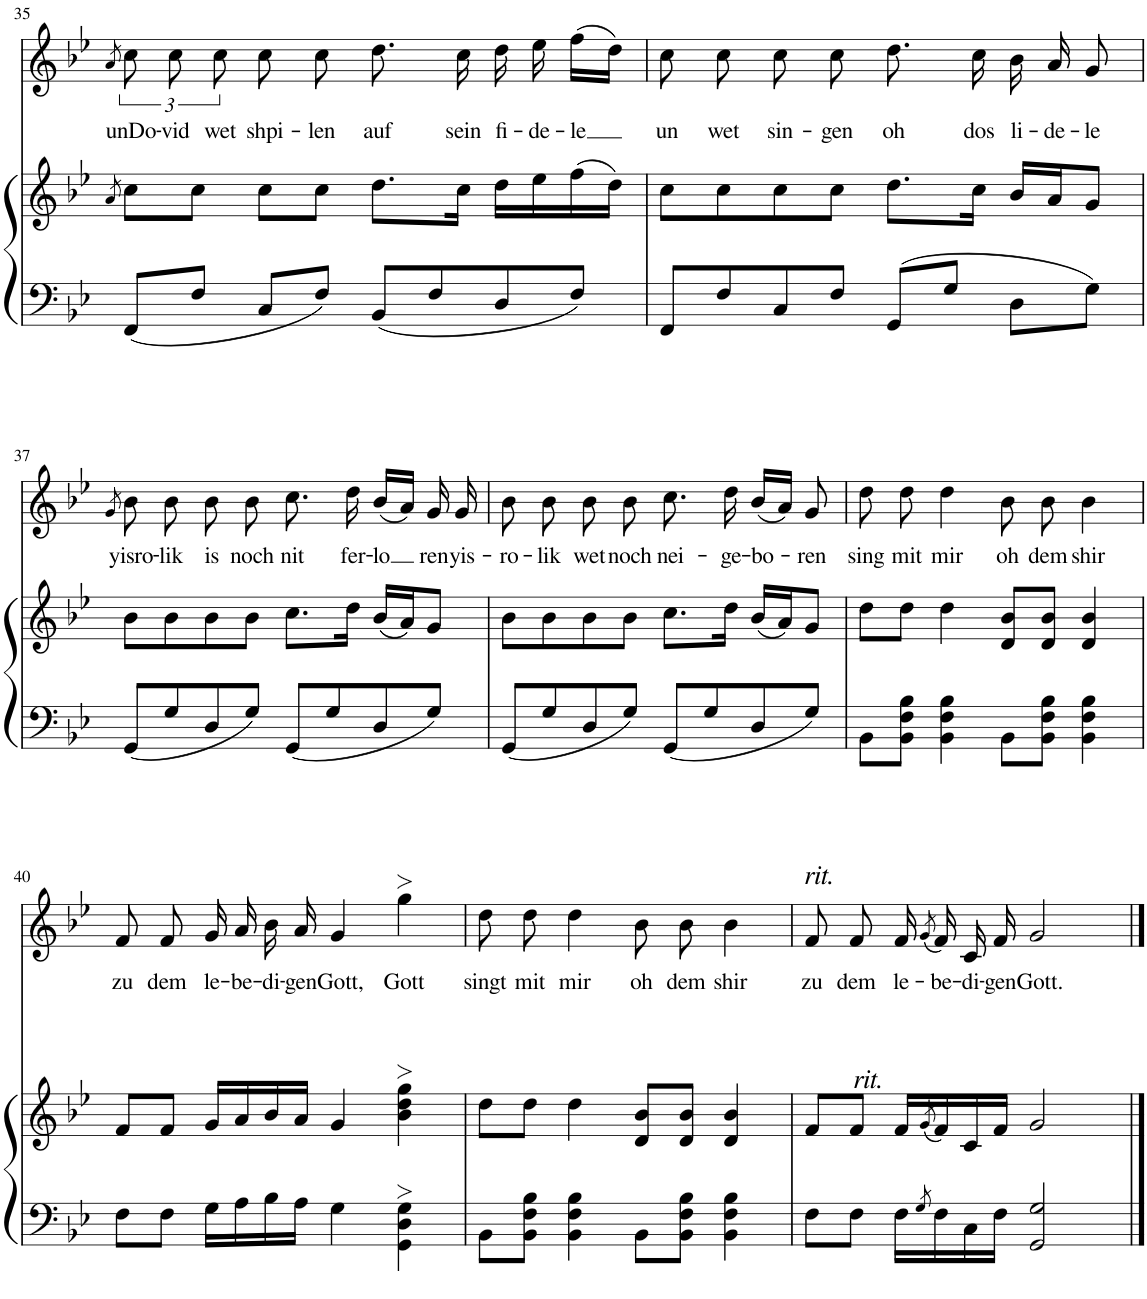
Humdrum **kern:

**kern	**kern	**kern	**text
*part2	*part2	*part1	*part1
*staff3	*staff2	*staff1	*staff1
*I"Klavier	*	*I"Piano	*
*	*	*I'Pno	*
!!LO:PB:g=z
*clefF4	*clefG2	*clefG2	*
*k[b-e-]	*k[b-e-]	*k[b-e-]	*
*M4/4	*M4/4	*M4/4	*
=35	=35	=35	=35
.	8qa/	8qa/	.
!	!	!	!LO:LY:b
8FF/L	8cc\L	12cc\	unDo-
!	!	!	!LO:LY:b
.	.	12cc\	-vid
8F/J	8cc\J	.	.
!	!	!	!LO:LY:b
.	.	12cc\	wet
!	!	!	!LO:LY:b
8C/L	8cc\L	8cc\	shpi-
!	!	!	!LO:LY:b
8F/J	8cc\J	8cc\	-len
!	!	!	!LO:LY:b
8BB-/L	8.dd\L	8.dd\	auf
8F/	.	.	.
!	!	!	!LO:LY:b
.	16cc\Jk	16cc\	sein
!	!	!	!LO:LY:b
8D/	16dd\LL	16dd\	fi-
!	!	!	!LO:LY:b
.	16ee-\	16ee-\	-de-
!	!	!	!LO:LY:b
8F/J	(16ff\	(16ff\LL	-le
.	16dd\JJ)	16dd\JJ)	.
=36	=36	=36	=36
!	!	!	!LO:LY:b
8FF/L	8cc\L	8cc\	un
!	!	!	!LO:LY:b
8F/	8cc\	8cc\	wet
!	!	!	!LO:LY:b
8C/	8cc\	8cc\	sin-
!	!	!	!LO:LY:b
8F/J	8cc\J	8cc\	-gen
!	!	!	!LO:LY:b
8GG/L	8.dd\L	8.dd\	oh
8G/J	.	.	.
!	!	!	!LO:LY:b
.	16cc\Jk	16cc\	dos
!	!	!	!LO:LY:b
8D\L	16b-/LL	16b-\	li-
!	!	!	!LO:LY:b
.	16a/J	16a/	-de-
!	!	!	!LO:LY:b
8G\J	8g/J	8g/	-le
!!LO:LB:g=z
=37	=37	=37	=37
.	.	8qg/	.
!	!	!	!LO:LY:b
8GG/L	8b-\L	8b-\	yisro-
!	!	!	!LO:LY:b
8G/	8b-\	8b-\	-lik
!	!	!	!LO:LY:b
8D/	8b-\	8b-\	is
!	!	!	!LO:LY:b
8G/J	8b-\J	8b-\	noch
!	!	!	!LO:LY:b
8GG/L	8.cc\L	8.cc\	nit
8G/	.	.	.
!	!	!	!LO:LY:b
.	16dd\Jk	16dd\	fer-
!	!	!	!LO:LY:b
8D/	(16b-/LL	(16b-/LL	-lo
.	16a/J)	16a/JJ)	.
!	!	!	!LO:LY:b
8G/J	8g/J	16g/	ren
!	!	!	!LO:LY:b
.	.	16g/	yis-
=38	=38	=38	=38
!	!	!	!LO:LY:b
8GG/L	8b-\L	8b-\	-ro-
!	!	!	!LO:LY:b
8G/	8b-\	8b-\	-lik
!	!	!	!LO:LY:b
8D/	8b-\	8b-\	wet
!	!	!	!LO:LY:b
8G/J	8b-\J	8b-\	noch
!	!	!	!LO:LY:b
8GG/L	8.cc\L	8.cc\	nei-
8G/	.	.	.
!	!	!	!LO:LY:b
.	16dd\Jk	16dd\	-ge-
!	!	!	!LO:LY:b
8D/	(16b-/LL	(16b-/LL	-bo-
.	16a/J)	16a/JJ)	.
!	!	!	!LO:LY:b
8G/J	8g/J	8g/	-ren
=39	=39	=39	=39
!	!	!	!LO:LY:b
8BB-\L	8dd\L	8dd\	sing
!	!	!	!LO:LY:b
8BB-\ 8F\ 8B-\J	8dd\J	8dd\	mit
!	!	!	!LO:LY:b
4BB-\ 4F\ 4B-\	4dd\	4dd\	mir
!	!	!	!LO:LY:b
8BB-\L	8d/ 8b-/L	8b-\	oh
!	!	!	!LO:LY:b
8BB-\ 8F\ 8B-\J	8d/ 8b-/J	8b-\	dem
!	!	!	!LO:LY:b
4BB-\ 4F\ 4B-\	4d/ 4b-/	4b-\	shir
!!LO:LB:g=z
=40	=40	=40	=40
!	!	!	!LO:LY:b
8F\L	8f/L	8f/	zu
!	!	!	!LO:LY:b
8F\J	8f/J	8f/	dem
!	!	!	!LO:LY:b
16G\LL	16g/LL	16g/	le-
!	!	!	!LO:LY:b
16A\	16a/	16a/	-be-
!	!	!	!LO:LY:b
16B-\	16b-/	16b-\	-di-
!	!	!	!LO:LY:b
16A\JJ	16a/JJ	16a/	-gen
!	!	!	!LO:LY:b
4G\	4g/	4g/	Gott,
!	!	!	!LO:LY:b
4GG\> 4D\> 4G\>	4b-\> 4dd\> 4gg\>	4gg>\	Gott
=41	=41	=41	=41
!	!	!	!LO:LY:b
8BB-\L	8dd\L	8dd\	singt
!	!	!	!LO:LY:b
8BB-\ 8F\ 8B-\J	8dd\J	8dd\	mit
!	!	!	!LO:LY:b
4BB-\ 4F\ 4B-\	4dd\	4dd\	mir
!	!	!	!LO:LY:b
8BB-\L	8d/ 8b-/L	8b-\	oh
!	!	!	!LO:LY:b
8BB-\ 8F\ 8B-\J	8d/ 8b-/J	8b-\	dem
!	!	!	!LO:LY:b
4BB-\ 4F\ 4B-\	4d/ 4b-/	4b-\	shir
=42	=42	=42	=42
!	!	!LO:TX:b:i:t=rit.	!
!	!	!LO:TX:a:i:t=rit.	!
!	!	!	!LO:LY:b
8F\L	8f/L	8f/	zu
!	!	!	!LO:LY:b
8F\J	8f/J	8f/	dem
!	!	!	!LO:LY:b
16F\LL	16f/LL	16f/	le-
8qG/	(8qg/	(8qg/	.
!	!	!	!LO:LY:b
16F\	16f/)	16f/)	-be-
!	!	!	!LO:LY:b
16C\	16c/	16c/	-di-
!	!	!	!LO:LY:b
16F\JJ	16f/JJ	16f/	-gen
!	!	!	!LO:LY:b
2GG/ 2G/	2g/	2g/	Gott.
==	==	==	==
*-	*-	*-	*-
